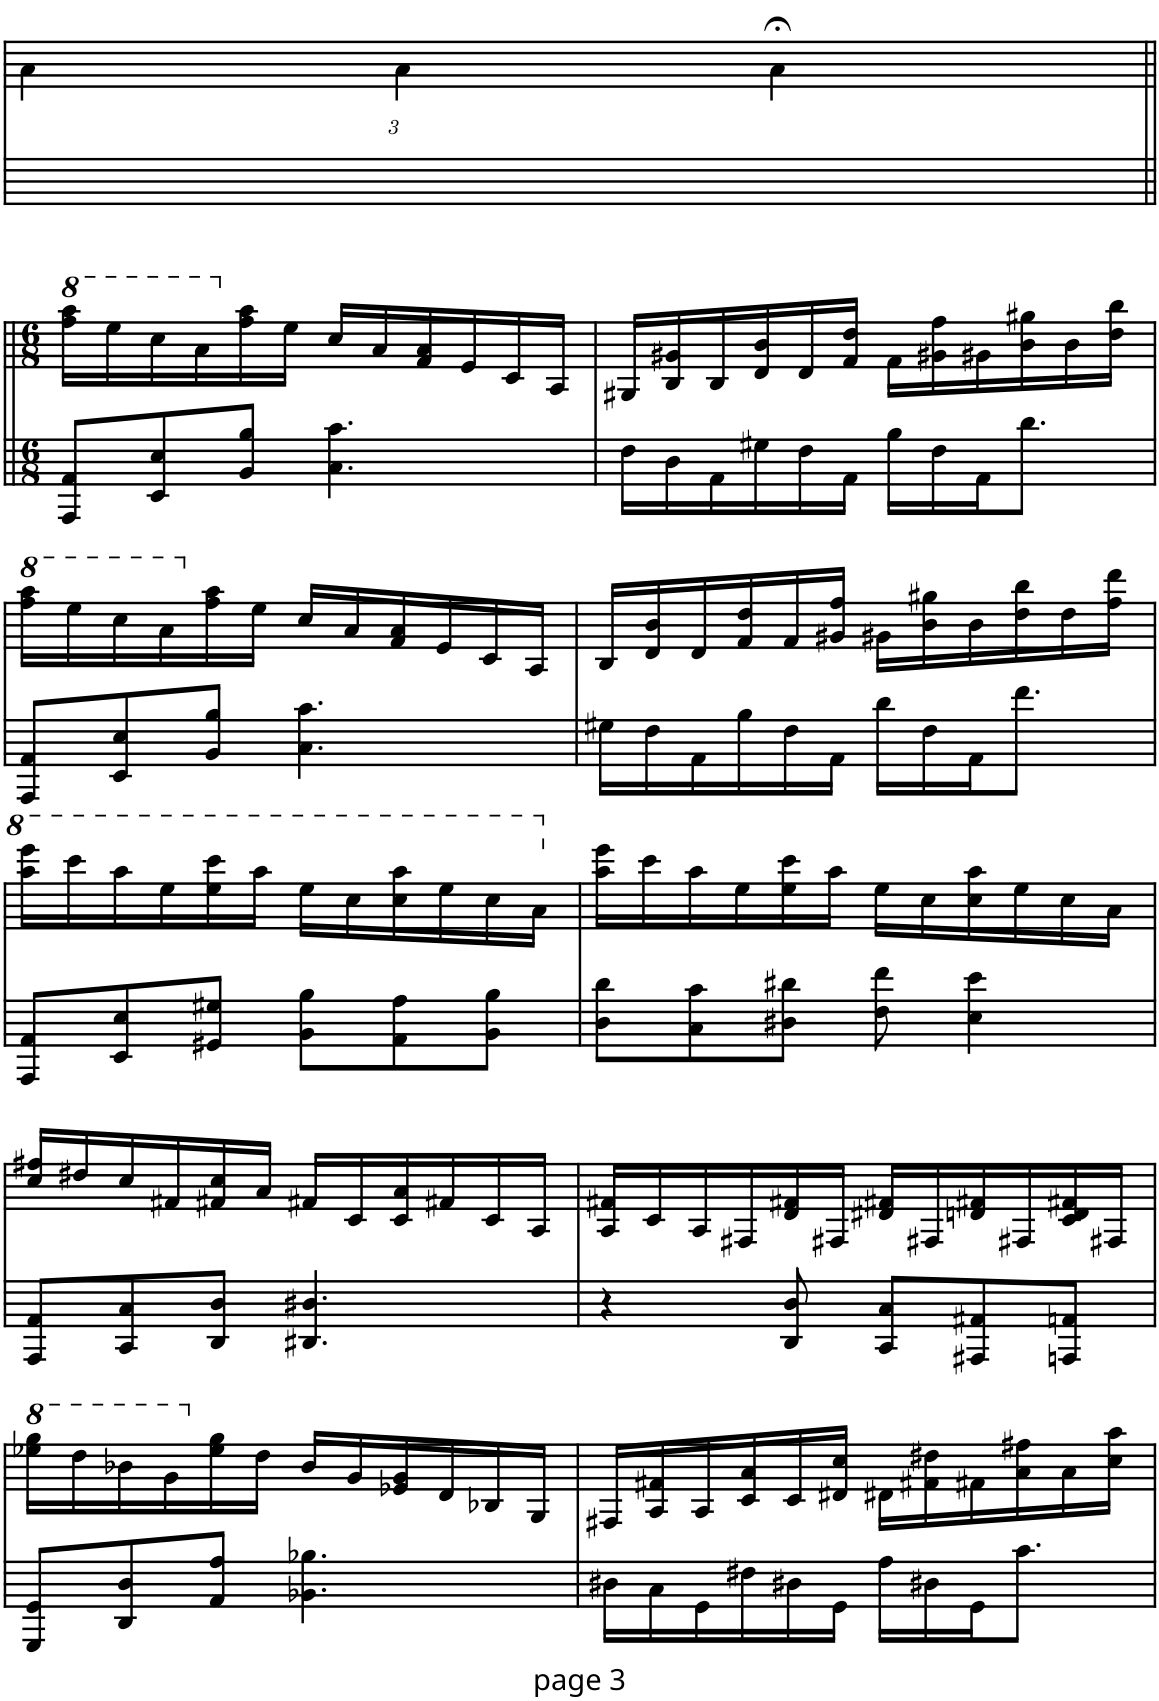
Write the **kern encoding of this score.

**kern	**kern
*part1	*part1
*staff2	*staff1
*I"Piano	*
*I'Pno.	*
!!LO:PB:g=z
*clefF4	*clefG2
*k[]	*k[]
*M6/8	*M6/8
=90X2	=90X2
*	*^
2.ryy	2.ryy	4a\
.	.	4a\
.	.	4a;<\
*	*v	*v
!!LO:LB:g=z
=91||	=91||
*M6/8	*M6/8
*	*8va
8AAA/ 8AA/L	16fff\ 16aaa\LL
.	16eee\
8EE/ 8E/	16ccc\
.	16aa\
*	*X8va
8BB/ 8B/J	16ff\ 16aa\
.	16ee\JJ
4.C\ 4.c\	16cc/LL
.	16a/
.	16f/ 16a/
.	16e/
.	16c/
.	16A/JJ
=92	=92
16F\LL	16G#X/LL
16D\	16B/ 16g#X/
16AA\	16B/
16G#X\	16d/ 16b/
16F\	16d/
16AA\JJ	16f/ 16dd/JJ
16B\LL	16f\LL
16F\	16g#X\ 16ff\
16AA\J	16g#X\
8.d\J	16b\ 16gg#X\
.	16b\
.	16dd\ 16bb\JJ
!!LO:LB:g=z
=93	=93
*	*8va
8AAA/ 8AA/L	16fff\ 16aaa\LL
.	16eee\
8EE/ 8E/	16ccc\
.	16aa\
*	*X8va
8BB/ 8B/J	16ff\ 16aa\
.	16ee\JJ
4.C\ 4.c\	16cc/LL
.	16a/
.	16f/ 16a/
.	16e/
.	16c/
.	16A/JJ
=94	=94
16G#X\LL	16B/LL
16F\	16d/ 16b/
16AA\	16d/
16B\	16f/ 16dd/
16F\	16f/
16AA\JJ	16g#X/ 16ff/JJ
16d\LL	16g#X\LL
16F\	16b\ 16gg#X\
16AA\J	16b\
8.f\J	16dd\ 16bb\
.	16dd\
.	16ff\ 16ddd\JJ
!!LO:LB:g=z
=95	=95
*	*8va
8AAA/ 8AA/L	16aaa\ 16eeee\LL
.	16cccc\
8EE/ 8E/	16aaa\
.	16eee\
8GG#X/ 8G#X/J	16eee\ 16cccc\
.	16aaa\JJ
8BB\ 8B\L	16eee\LL
.	16ccc\
8AA\ 8A\	16ccc\ 16aaa\
.	16eee\
8BB\ 8B\J	16ccc\
.	16aa\JJ
=96	=96
*	*X8va
8D\ 8d\L	16aa\ 16eee\LL
.	16ccc\
8C\ 8c\	16aa\
.	16ee\
8D#X\ 8d#X\J	16ee\ 16ccc\
.	16aa\JJ
8F\ 8f\	16ee\LL
.	16cc\
4E\ 4e\	16cc\ 16aa\
.	16ee\
.	16cc\
.	16a\JJ
!!LO:LB:g=z
=97	=97
8AAA/ 8AA/L	16cc/ 16ff#X/LL
.	16dd#X/
8CC/ 8C/	16cc/
.	16f#X/
8DD/ 8D/J	16f#X/ 16cc/
.	16a/JJ
4.DD#X/ 4.D#X/	16f#X/LL
.	16c/
.	16c/ 16a/
.	16f#X/
.	16c/
.	16A/JJ
=98	=98
4r	16A/ 16f#X/LL
.	16c/
.	16A/
.	16F#X/
8DD/ 8D/	16d/ 16f#X/
.	16F#X/JJ
8CC/ 8C/L	16d#X/ 16f#X/LL
.	16F#X/
8AAA#X/ 8AA#X/	16dn/ 16f#X/
.	16F#X/
8AAAn/ 8AAn/J	16c/ 16d/ 16f#X/
.	16F#X/JJ
!!LO:LB:g=z
=99	=99
*	*8va
8GGG/ 8GG/L	16eee-X\ 16ggg\LL
.	16ddd\
8DD/ 8D/	16bb-X\
.	16gg\
*	*X8va
8AA/ 8A/J	16ee-\ 16gg\
.	16dd\JJ
4.BB-X\ 4.B-X\	16b-/LL
.	16g/
.	16e-X/ 16g/
.	16d/
.	16B-X/
.	16G/JJ
=100	=100
16D#X\LL	16F#X/LL
16C\	16A/ 16f#X/
16GG\	16A/
16F#X\	16c/ 16a/
16D#X\	16c/
16GG\JJ	16d#X/ 16cc/JJ
16A\LL	16d#X\LL
16D#X\	16f#X\ 16dd#X\
16GG\J	16f#X\
8.c\J	16a\ 16ff#X\
.	16a\
.	16cc\ 16aa\JJ
=	=
*-	*-
